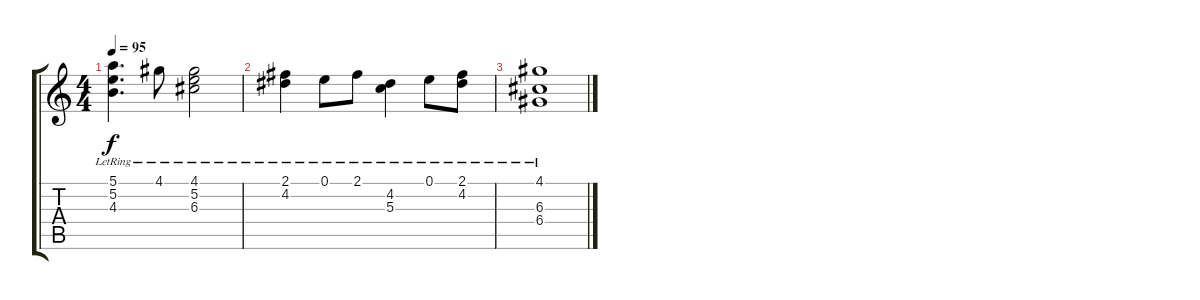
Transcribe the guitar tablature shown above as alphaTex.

\track "" {instrument acousticguitarsteel}
\staff {score tabs}
\tuning (E4 B3 G3 D3 A2 E2) {hide}
\ts (4 4)
\tempo 95
\clef g2
\ks c
(5.1{lr} 5.2{lr} 4.3{lr}).4{d dy f} 4.1{lr}.8 (4.1{lr} 5.2{lr} 6.3{lr}).2 |
(2.1{lr} 4.2{lr}).4 0.1{lr}.8 2.1{lr}.8 (4.2{lr} 5.3{lr}).4 0.1{lr}.8 (2.1{lr} 4.2{lr}).8 |
(4.1{lr} 6.3{lr} 6.4{lr}).1
